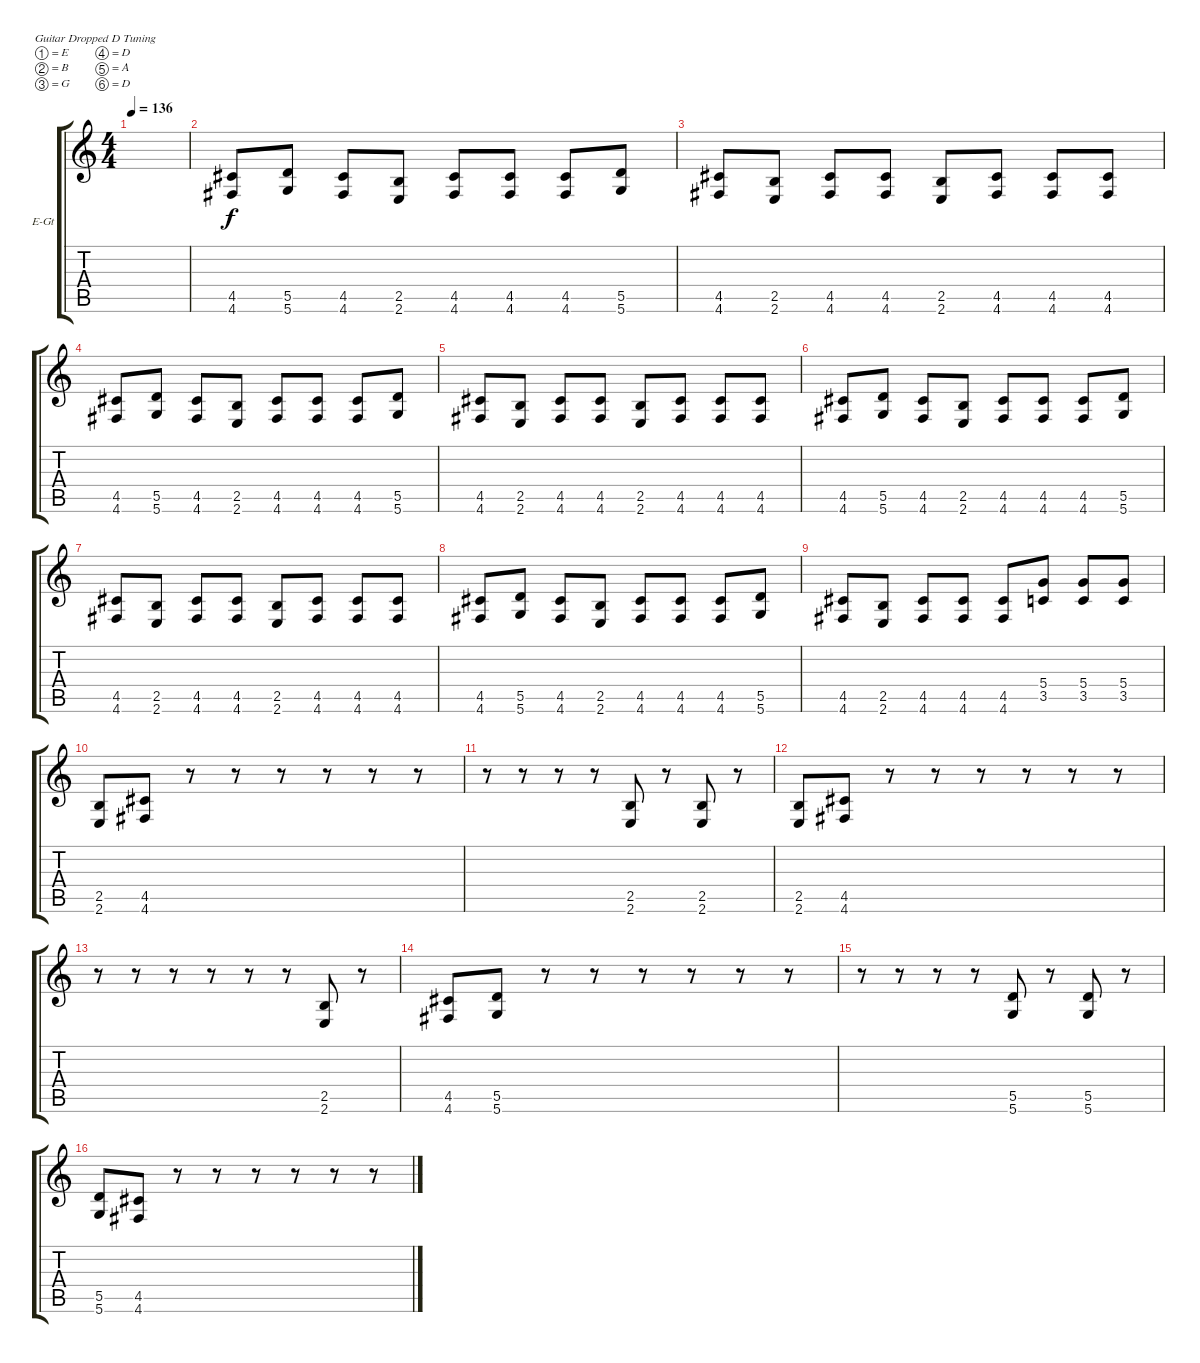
\defaultSystemsLayout 4
\bracketExtendMode groupsimilarinstruments
\firstSystemTrackNameOrientation horizontal
\otherSystemsTrackNameOrientation horizontal
\track ("Electric Guitar" "E-Gt") {instrument overdrivenguitar}
\staff {score tabs}
\tuning (E4 B3 G3 D3 A2 D2)
\ts (4 4)
\tempo 136
\clef g2
\scale
0.333333
\ks c
|
\scale
0.333333 (4.6 4.5).8 (5.6 5.5).8 (4.6 4.5).8 (2.6 2.5).8 (4.6 4.5).8 (4.6 4.5).8 (4.6 4.5).8 (5.6 5.5).8 |
\scale
0.333333 (4.6 4.5).8 (2.6 2.5).8 (4.6 4.5).8 (4.6 4.5).8 (2.6 2.5).8 (4.6 4.5).8 (4.6 4.5).8 (4.6 4.5).8 |
\scale
0.333333 (4.6 4.5).8 (5.6 5.5).8 (4.6 4.5).8 (2.6 2.5).8 (4.6 4.5).8 (4.6 4.5).8 (4.6 4.5).8 (5.6 5.5).8 |
\scale
0.333333 (4.6 4.5).8 (2.6 2.5).8 (4.6 4.5).8 (4.6 4.5).8 (2.5 2.6).8 (4.6 4.5).8 (4.6 4.5).8 (4.6 4.5).8 |
\scale
0.333333 (4.6 4.5).8 (5.6 5.5).8 (4.6 4.5).8 (2.6 2.5).8 (4.6 4.5).8 (4.6 4.5).8 (4.6 4.5).8 (5.6 5.5).8 |
\scale
0.333333 (4.6 4.5).8 (2.6 2.5).8 (4.6 4.5).8 (4.6 4.5).8 (2.6 2.5).8 (4.6 4.5).8 (4.6 4.5).8 (4.6 4.5).8 |
\scale
0.333333 (4.6 4.5).8 (5.6 5.5).8 (4.6 4.5).8 (2.6 2.5).8 (4.6 4.5).8 (4.6 4.5).8 (4.6 4.5).8 (5.6 5.5).8 |
\scale
0.333333 (4.6 4.5).8 (2.6 2.5).8 (4.6 4.5).8 (4.6 4.5).8 (4.6 4.5).8 (3.5 5.4).8 (3.5 5.4).8 (3.5 5.4).8 |
\scale
0.333333 (2.6 2.5).8 (4.5 4.6).8 r.8 r.8 r.8 r.8 r.8 r.8 |
\scale
0.333333 r.8 r.8 r.8 r.8 (2.5 2.6).8 r.8 (2.6 2.5).8 r.8 |
\scale
0.333333 (2.6 2.5).8 (4.5 4.6).8 r.8 r.8 r.8 r.8 r.8 r.8 |
\scale
0.333333 r.8 r.8 r.8 r.8 r.8 r.8 (2.6 2.5).8 r.8 |
\scale
0.333333 (4.6 4.5).8 (5.5 5.6).8 r.8 r.8 r.8 r.8 r.8 r.8 |
\scale
0.333333 r.8 r.8 r.8 r.8 (5.6 5.5).8 r.8 (5.5 5.6).8 r.8 |
\scale
0.333333 (5.6 5.5).8 (4.5 4.6).8 r.8 r.8 r.8 r.8 r.8 r.8
